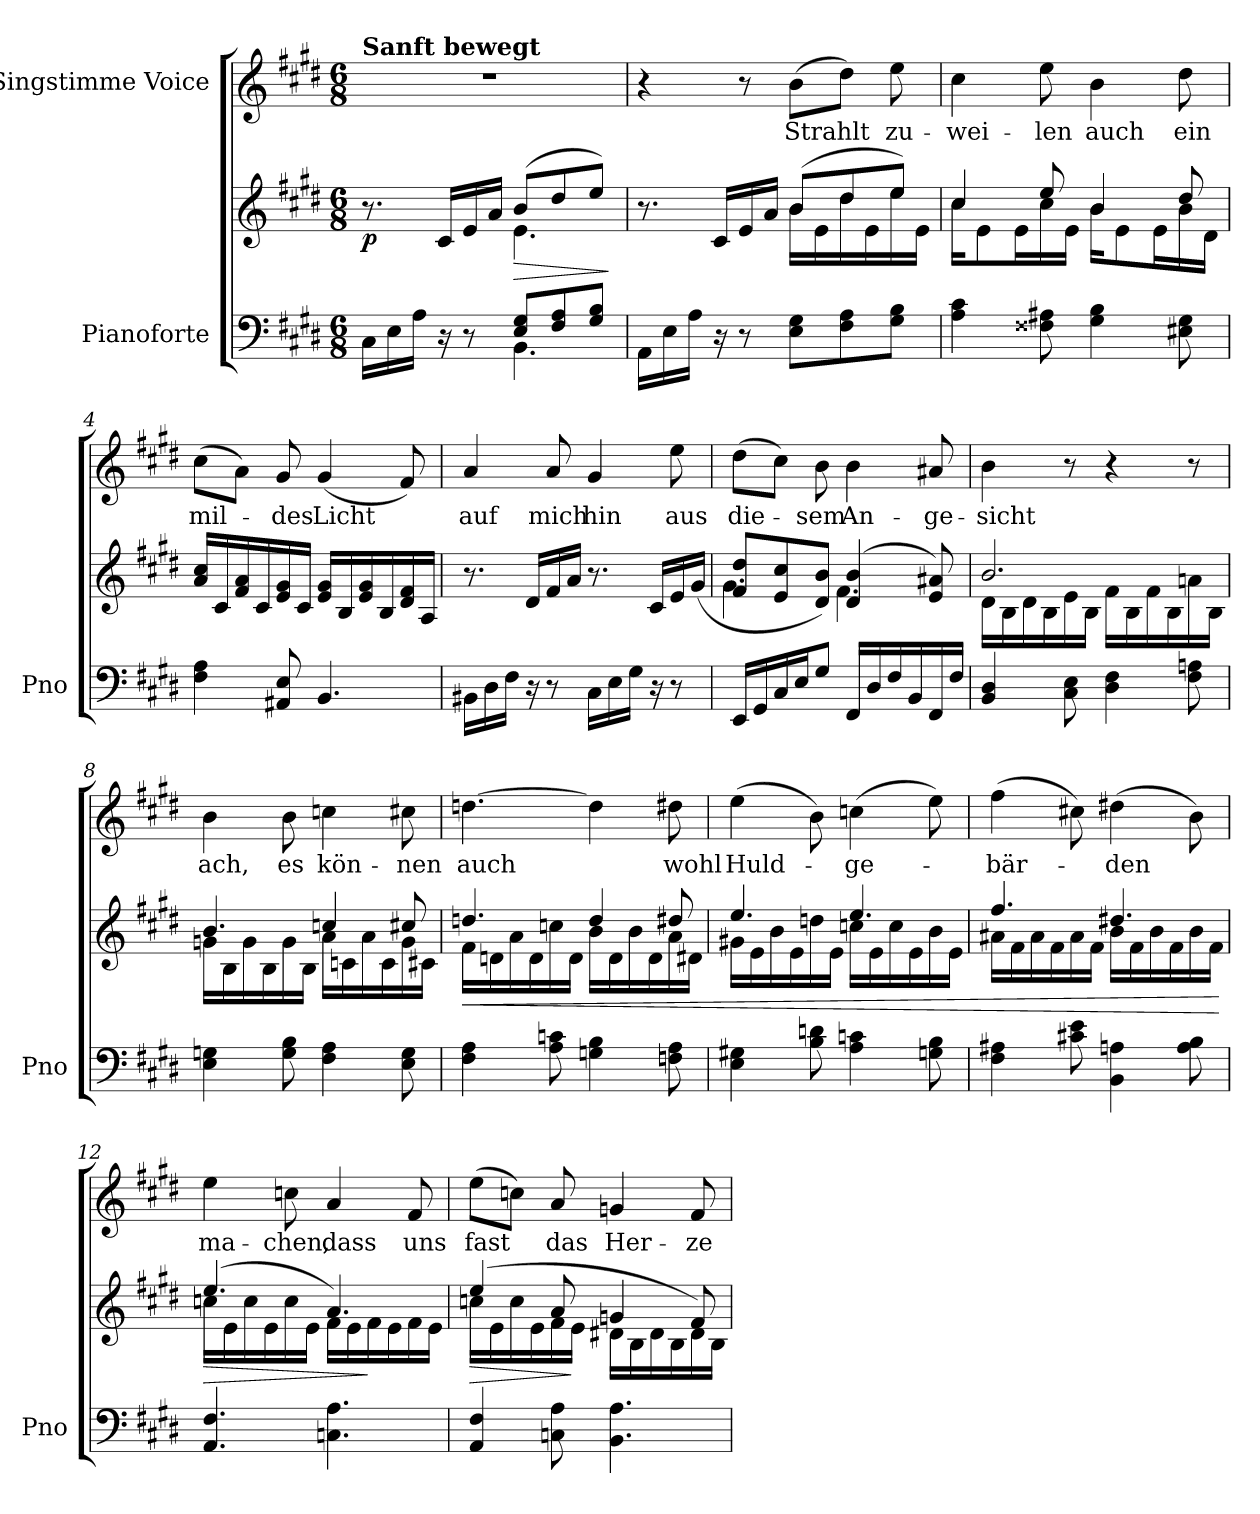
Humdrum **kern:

**kern	**kern	**dynam	**kern	**text
*part2	*part2	*part2	*part1	*part1
*staff3	*staff2	*staff2/3	*staff1	*staff1
*I"Pianoforte	*	*	*I"Singstimme Voice	*
*I'Pno	*	*	*	*
*clefF4	*clefG2	*	*clefG2	*
*k[f#c#g#d#]	*k[f#c#g#d#]	*	*k[f#c#g#d#]	*
*M6/8	*M6/8	*	*M6/8	*
=1	=1	=1	=1	=1
*^	*^	*	*	*
!	!	!	!	!	!LO:TX:a:B:t=Sanft bewegt	!
!	!	!	!	!LO:DY:b	!	!
16C#\LL	4.ryy	8.r	4.ryy	p	2.r	.
16E\	.	.	.	.	.	.
16A\JJ	.	.	.	.	.	.
16r	.	16c#/LL	.	.	.	.
8r	.	16e/	.	.	.	.
.	.	(16a/JJ	.	.	.	.
!	!	!	!	!LO:HP:b	!	!
8E/ 8G#/L	4.BB\	(8b/L	4.e\	>	.	.
8F#/ 8A/	.	8dd#/	.	.	.	.
8G#/ 8B/J	.	8ee/J)	.	.	.	.
*v	*v	*	*	*	*	*
*	*v	*v	*	*	*
.	.	]	.	.
=2	=2	=2	=2	=2
*	*^	*	*	*
16AA\LL	8.r	4.ryy	.	4r	.
16E\	.	.	.	.	.
16A\JJ	.	.	.	.	.
16r	16c#/LL	.	.	.	.
8r	16e/	.	.	8r	.
.	(16a/JJ	.	.	.	.
!	!	!	!	!	!LO:LY:b
8E\ 8G#\L	(8b/L	16b\LL	.	(8b\L	Strahlt
.	.	16e\	.	.	.
8F#\ 8A\	8dd#/	16dd#\	.	8dd#\J)	.
.	.	16e\	.	.	.
!	!	!	!	!	!LO:LY:b
8G#\ 8B\J	8ee/J)	16ee\	.	8ee\	zu-
.	.	16e\JJ	.	.	.
!!LO:LB:g=z
=3	=3	=3	=3	=3	=3
!	!	!	!	!	!LO:LY:b
4A\ 4c#\	4cc#/	16cc#\KL	.	4cc#\	-wei-
.	.	8e\	.	.	.
.	.	16e\L	.	.	.
!	!	!	!	!	!LO:LY:b
8F##X\ 8A#X\	8ee/	16cc#\	.	8ee\	-len
.	.	16e\JJ	.	.	.
!	!	!	!	!	!LO:LY:b
4G#\ 4B\	4b/	16b\KL	.	4b\	auch
.	.	8e\	.	.	.
.	.	16e\L	.	.	.
!	!	!	!	!	!LO:LY:b
8E#X\ 8G#\	8dd#/	16b\	.	8dd#\	ein
.	.	16d#\JJ	.	.	.
!!LO:LB:g=z
=4	=4	=4	=4	=4	=4
!	!	!	!	!	!LO:LY:b
*	*v	*v	*	*	*
4F#\ 4A\	16a/ 16cc#/LL	.	(8cc#\L	mil-
.	16c#/	.	.	.
.	16f#/ 16a/	.	8a\J)	.
.	16c#/	.	.	.
!	!	!	!	!LO:LY:b
8AA#X/ 8E/	16e/ 16g#/	.	8g#/	-des
.	16c#/JJ	.	.	.
!	!	!	!	!LO:LY:b
4.BB/	16e/ 16g#/LL	.	(4g#/	Licht
.	16B/	.	.	.
.	16e/ 16g#/	.	.	.
.	16B/	.	.	.
.	16d#/ 16f#/	.	8f#/)	.
.	16A/JJ	.	.	.
=5	=5	=5	=5	=5
!	!	!	!	!LO:LY:b
(16BB#X\LL	8.r	.	4a/	auf
16D#\	.	.	.	.
16F#\JJ	.	.	.	.
16r	16d#/LL	.	.	.
!	!	!	!	!LO:LY:b
8r	16f#/	.	8a/	mich
.	(16a/JJ	.	.	.
!	!	!	!	!LO:LY:b
16C#\LL	8.r	.	4g#/	hin
16E\	.	.	.	.
16G#\JJ	.	.	.	.
16r	16c#/LL	.	.	.
!	!	!	!	!LO:LY:b
8r	16e/	.	8ee\	aus
.	(16g#/JJ	.	.	.
!!LO:LB:g=z
=6	=6	=6	=6	=6
*	*^	*	*	*
!	!	!	!	!	!LO:LY:b
16EE/LL	8f#/ 8dd#/L	4.g#\	.	(8dd#\L	die-
16GG#/	.	.	.	.	.
16C#/	8e/ 8cc#/	.	.	8cc#\J)	.
16E/J	.	.	.	.	.
!	!	!	!	!	!LO:LY:b
8G#/J	8d#/ 8b/J)	.	.	8b\	-sem
!	!	!	!	!	!LO:LY:b
16FF#/LL	(4d#/ 4b/	4.f#\	.	4b\	An-
16D#/	.	.	.	.	.
16F#/	.	.	.	.	.
16BB/	.	.	.	.	.
!	!	!	!	!	!LO:LY:b
16FF#/	8e/ 8a#X/)	.	.	8a#X/	-ge-
16F#/JJ	.	.	.	.	.
!!LO:PB:g=z
=7	=7	=7	=7	=7	=7
!	!	!	!	!	!LO:LY:b
4BB/ 4D#/	2.b/	16d#\LL	.	4b\	sicht
.	.	16B\	.	.	.
.	.	16d#\	.	.	.
.	.	16B\	.	.	.
8C#\ 8E\	.	16e\	.	8r	.
.	.	16B\JJ	.	.	.
4D#\ 4F#\	.	16f#\LL	.	4r	.
.	.	16B\	.	.	.
.	.	16f#\	.	.	.
.	.	16B\	.	.	.
8F#\ 8An\	.	16an\	.	8r	.
.	.	16B\JJ	.	.	.
=8	=8	=8	=8	=8	=8
!	!	!	!	!	!LO:LY:b
4E\ 4Gn\	4.b/	16gn\LL	.	4b\	ach,
.	.	16B\	.	.	.
.	.	16g\	.	.	.
.	.	16B\	.	.	.
!	!	!	!	!	!LO:LY:b
8G\ 8B\	.	16g\	.	8b\	es
.	.	16B\JJ	.	.	.
!	!	!	!	!	!LO:LY:b
4F#\ 4A\	4ccn/	16a\LL	.	4ccn\	kön-
.	.	16cn\	.	.	.
.	.	16a\	.	.	.
.	.	16c\	.	.	.
!	!	!	!	!	!LO:LY:b
8E\ 8G\	8cc#X/	16g\	.	8cc#X\	-nen
.	.	16c#X\JJ	.	.	.
!!LO:LB:g=z
=9	=9	=9	=9	=9	=9
!	!	!	!LO:HP:b	!	!LO:LY:b
4F#\ 4A\	4.ddn/	16f#\LL	<	[4.ddn\	auch
.	.	16dn\	.	.	.
.	.	16a\	.	.	.
.	.	16d\	.	.	.
8A\ 8cn\	.	16ccn\	.	.	.
.	.	16d\JJ	.	.	.
4Gn\ 4B\	4dd/	16b\LL	.	4dd\]	.
.	.	16d\	.	.	.
.	.	16b\	.	.	.
.	.	16d\	.	.	.
!	!	!	!	!	!LO:LY:b
8Fn\ 8A\	8dd#X/	16a\	.	8dd#X\	wohl
.	.	16d#X\JJ	.	.	.
!!LO:LB:g=z
=10	=10	=10	=10	=10	=10
!	!	!	!	!	!LO:LY:b
4E\ 4G#X\	4.ee/	16g#X\LL	.	(4ee\	Huld-
.	.	16e\	.	.	.
.	.	16b\	.	.	.
.	.	16e\	.	.	.
8B\ 8dn\	.	16ddn\	.	8b\)	.
.	.	16e\JJ	.	.	.
!	!	!	!	!	!LO:LY:b
4A\ 4cn\	4.ee/	16ccn\LL	.	(4ccn\	-ge-
.	.	16e\	.	.	.
.	.	16cc\	.	.	.
.	.	16e\	.	.	.
8Gn\ 8B\	.	16b\	.	8ee\)	.
.	.	16e\JJ	.	.	.
=11	=11	=11	=11	=11	=11
!	!	!	!	!	!LO:LY:b
4F#\ 4A#X\	4.ff#/	16a#X\LL	.	(4ff#\	-bär-
.	.	16f#\	.	.	.
.	.	16a#\	.	.	.
.	.	16f#\	.	.	.
8c#X\ 8e\	.	16a#\	.	8cc#X\)	.
.	.	16f#\JJ	.	.	.
!	!	!	!	!	!LO:LY:b
4BB\ 4An\	4.dd#X/	16b\LL	.	(4dd#X\	-den
.	.	16f#\	.	.	.
.	.	16b\	.	.	.
.	.	16f#\	.	.	.
8A\ 8B\	.	16b\	.	8b\)	.
.	.	16f#\JJ	.	.	.
*	*v	*v	*	*	*
.	.	[	.	.
!!LO:LB:g=z
=12	=12	=12	=12	=12
!	!	!LO:HP:b	!	!LO:LY:b
*	*^	*	*	*
4.AA/ 4.F#/	(4.ee/	16ccn\LL	>	4ee\	ma-
.	.	16e\	.	.	.
.	.	16cc\	.	.	.
.	.	16e\	.	.	.
!	!	!	!	!	!LO:LY:b
.	.	16cc\	.	8ccn\	-chen,
.	.	16e\JJ	.	.	.
!	!	!	!	!	!LO:LY:b
4.Cn\ 4.A\	4.a/)	16f#\LL	.	4a/	dass
.	.	16e\	.	.	.
.	.	16f#\	]	.	.
.	.	16e\	.	.	.
!	!	!	!	!	!LO:LY:b
.	.	16f#\	.	8f#/	uns
.	.	16e\JJ	.	.	.
!!LO:PB:g=z
=13	=13	=13	=13	=13	=13
!	!	!	!LO:HP:b	!	!LO:LY:b
4AA/ 4F#/	(4ee/	16ccn\LL	>	(8ee\L	fast
.	.	16e\	.	.	.
.	.	16cc\	.	8ccn\J)	.
.	.	16e\	.	.	.
!	!	!	!	!	!LO:LY:b
8Cn\ 8A\	8a/	16f#\	.	8a/	das
.	.	16e\JJ	]	.	.
!	!	!	!	!	!LO:LY:b
4.BB\ 4.A\	4gn/	16d#X\LL	.	4gn/	Her-
.	.	16B\	.	.	.
.	.	16d#\	.	.	.
.	.	16B\	.	.	.
!	!	!	!	!	!LO:LY:b
.	8f#/)	16d#\	.	8f#/	-ze
.	.	16B\JJ	.	.	.
*	*v	*v	*	*	*
=	=	=	=	=
*-	*-	*-	*-	*-
